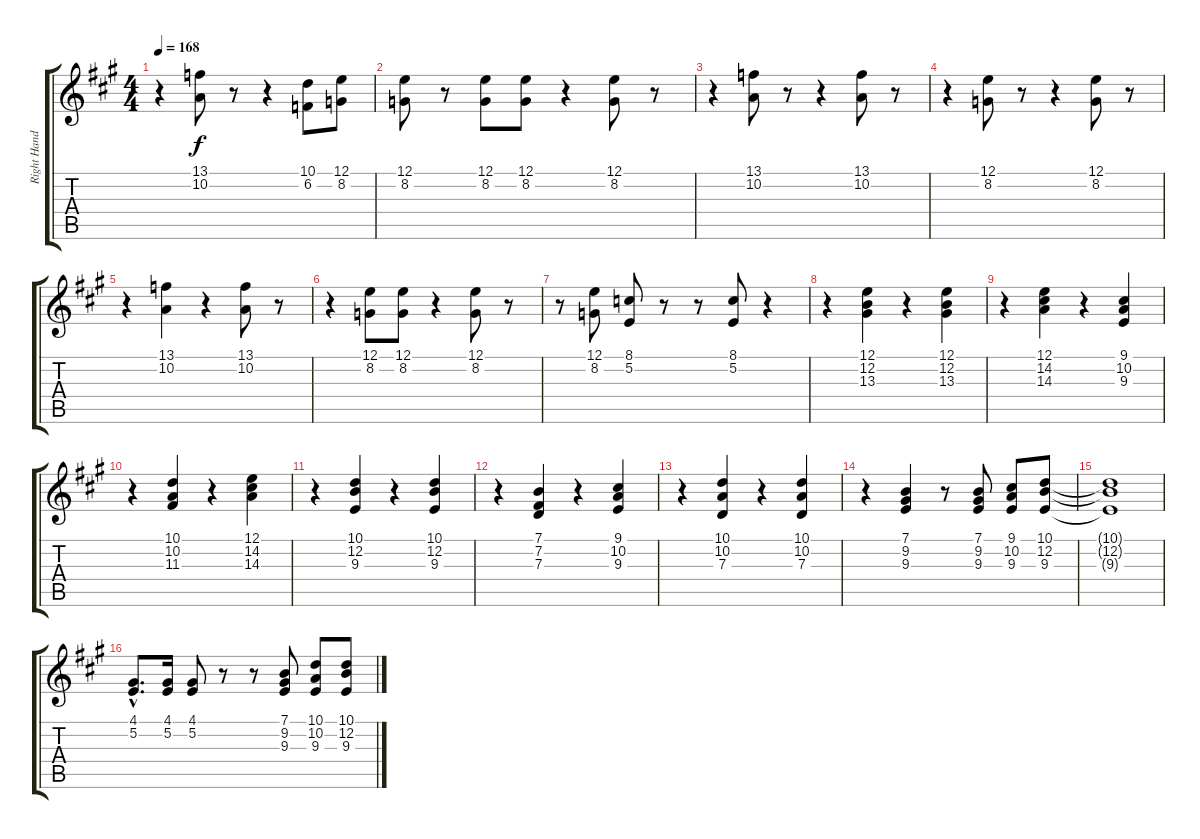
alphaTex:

\track ("Right Hand" "Right Hand") {instrument electricgrandpiano}
\staff {score tabs}
\tuning (E4 B3 G3 D3 A2 E2) {hide}
\ts (4 4)
\tempo 168
\clef g2
\ks a
r.4{dy f} (13.1 10.2).8 r.8 r.4 (10.1 6.2).8 (12.1 8.2).8 |
(12.1 8.2).8 r.8 (12.1 8.2).8 (12.1 8.2).8 r.4 (12.1 8.2).8 r.8 |
r.4 (13.1 10.2).8 r.8 r.4 (13.1 10.2).8 r.8 |
r.4 (12.1 8.2).8 r.8 r.4 (12.1 8.2).8 r.8 |
r.4 (13.1 10.2).4 r.4 (13.1 10.2).8 r.8 |
r.4 (12.1 8.2).8 (12.1 8.2).8 r.4 (12.1 8.2).8 r.8 |
r.8 (12.1 8.2).8 (8.1 5.2).8 r.8 r.8 (8.1 5.2).8 r.4 |
r.4 (12.1 12.2 13.3).4 r.4 (12.1 12.2 13.3).4 |
r.4 (12.1 14.2 14.3).4 r.4 (9.1 10.2 9.3).4 |
r.4 (10.1 10.2 11.3).4 r.4 (12.1 14.2 14.3).4 |
r.4 (10.1 12.2 9.3).4 r.4 (10.1 12.2 9.3).4 |
r.4 (7.1 7.2 7.3).4 r.4 (9.1 10.2 9.3).4 |
r.4 (10.1 10.2 7.3).4 r.4 (10.1 10.2 7.3).4 |
r.4 (7.1 9.2 9.3).4 r.8 (7.1 9.2 9.3).8 (9.1 10.2 9.3).8 (10.1 12.2 9.3).8 |
(10.1{t} 12.2{t} 9.3{t}).1 |
(4.1{hac} 5.2{hac}).8{d} (4.1 5.2).16 (4.1 5.2).8 r.8 r.8 (7.1 9.2 9.3).8 (10.1 10.2 9.3).8 (10.1 12.2 9.3).8
